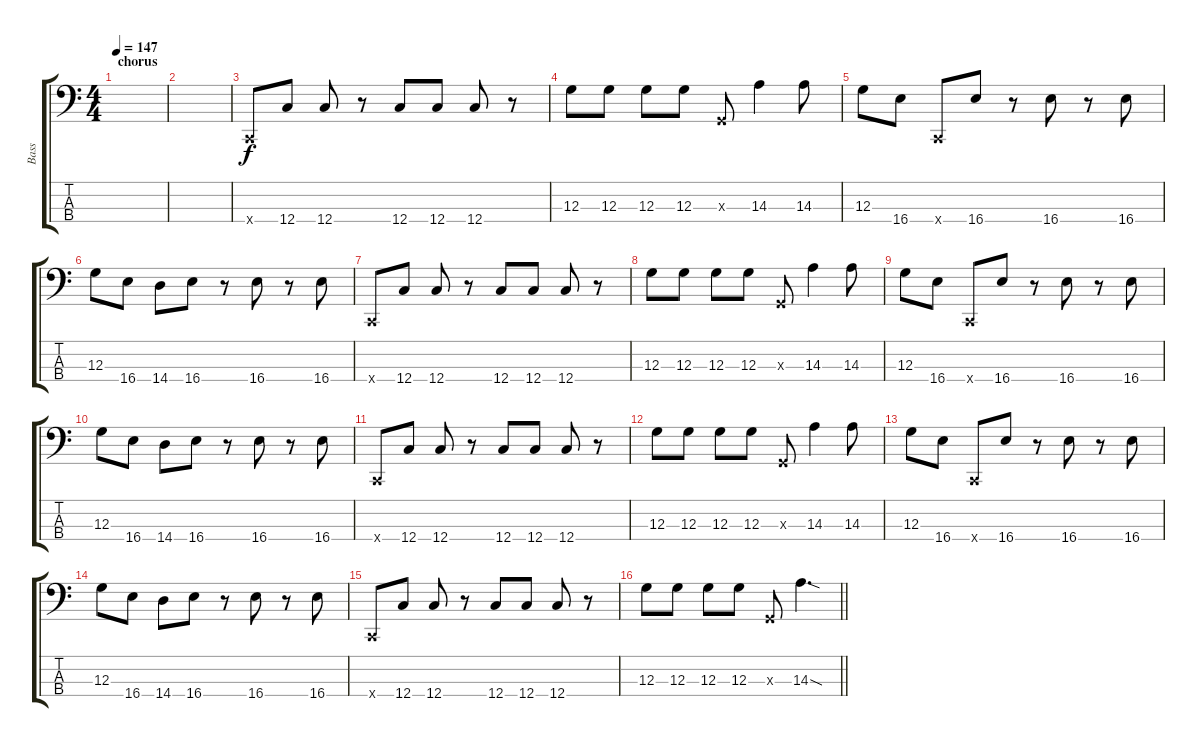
\track ("Bass" "Bass") {instrument slapbass2}
\staff {score tabs}
\tuning (F2 C2 G1 C1) {hide}
\ts (4 4)
\section ("" "chorus")
\tempo 147
\clef f4
\ks c
|
|
0.4{x}.8 12.4.8 12.4.8 r.8 12.4.8 12.4.8 12.4.8 r.8 |
12.3.8 12.3.8 12.3.8 12.3.8 0.3{x}.8 14.3.4 14.3.8 |
12.3.8 16.4.8 0.4{x}.8 16.4.8 r.8 16.4.8 r.8 16.4.8 |
12.3.8 16.4.8 14.4.8 16.4.8 r.8 16.4.8 r.8 16.4.8 |
0.4{x}.8 12.4.8 12.4.8 r.8 12.4.8 12.4.8 12.4.8 r.8 |
12.3.8 12.3.8 12.3.8 12.3.8 0.3{x}.8 14.3.4 14.3.8 |
12.3.8 16.4.8 0.4{x}.8 16.4.8 r.8 16.4.8 r.8 16.4.8 |
12.3.8 16.4.8 14.4.8 16.4.8 r.8 16.4.8 r.8 16.4.8 |
0.4{x}.8 12.4.8 12.4.8 r.8 12.4.8 12.4.8 12.4.8 r.8 |
12.3.8 12.3.8 12.3.8 12.3.8 0.3{x}.8 14.3.4 14.3.8 |
12.3.8 16.4.8 0.4{x}.8 16.4.8 r.8 16.4.8 r.8 16.4.8 |
12.3.8 16.4.8 14.4.8 16.4.8 r.8 16.4.8 r.8 16.4.8 |
0.4{x}.8 12.4.8 12.4.8 r.8 12.4.8 12.4.8 12.4.8 r.8 |
\barLineRight lightlight
12.3.8 12.3.8 12.3.8 12.3.8 0.3{x}.8 14.3{sod}.4{d}
